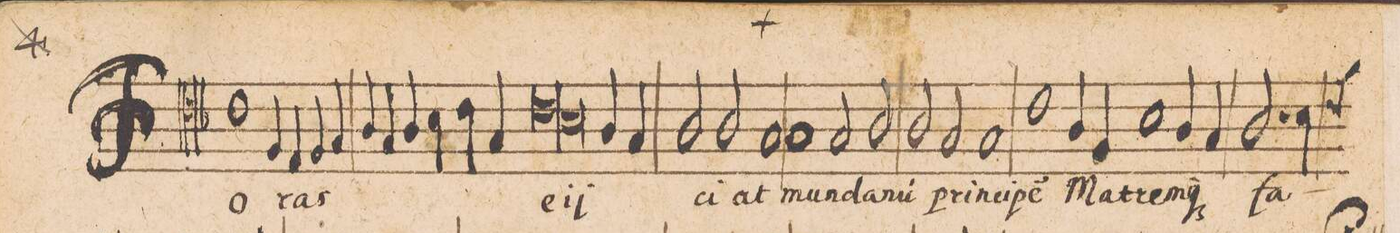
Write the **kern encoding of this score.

**kern	**text
*I"[Tenore II]	*
*clefC4	*
*k[b-]	*
*met(C|)	*
*M2/1	*
*M2/1	*
*met(C|)	*
1c\	Fo-
4F/	-ras
4E/	.
4F/	.
4G/	.
=47	=47
4A/	.
4G/	.
4A/	.
4B-\	.
4c\	.
4G/	.
*lig	*
1c\	e-
=48	=48
1B-\	.
*Xlig	*
4A/	-ij-
4G/	.
=49	=49
2A/	.
2A/	-ci-
1G/	-at
=50	=50
1G/	mun-
2G/	-da
2A/	nu(m)
=51	=51
2A/	prin-
2G/	-ci-
1G/	-pe(m)
=52	=52
1c\	Ma-
4A/	-trem-
4F/	-q(ue)
1B-\	.
=53	=53
4A/	.
4G/	.
2.A/	fa-
*custos:c	*
4B-\	.
=54	=54
*-	*-
